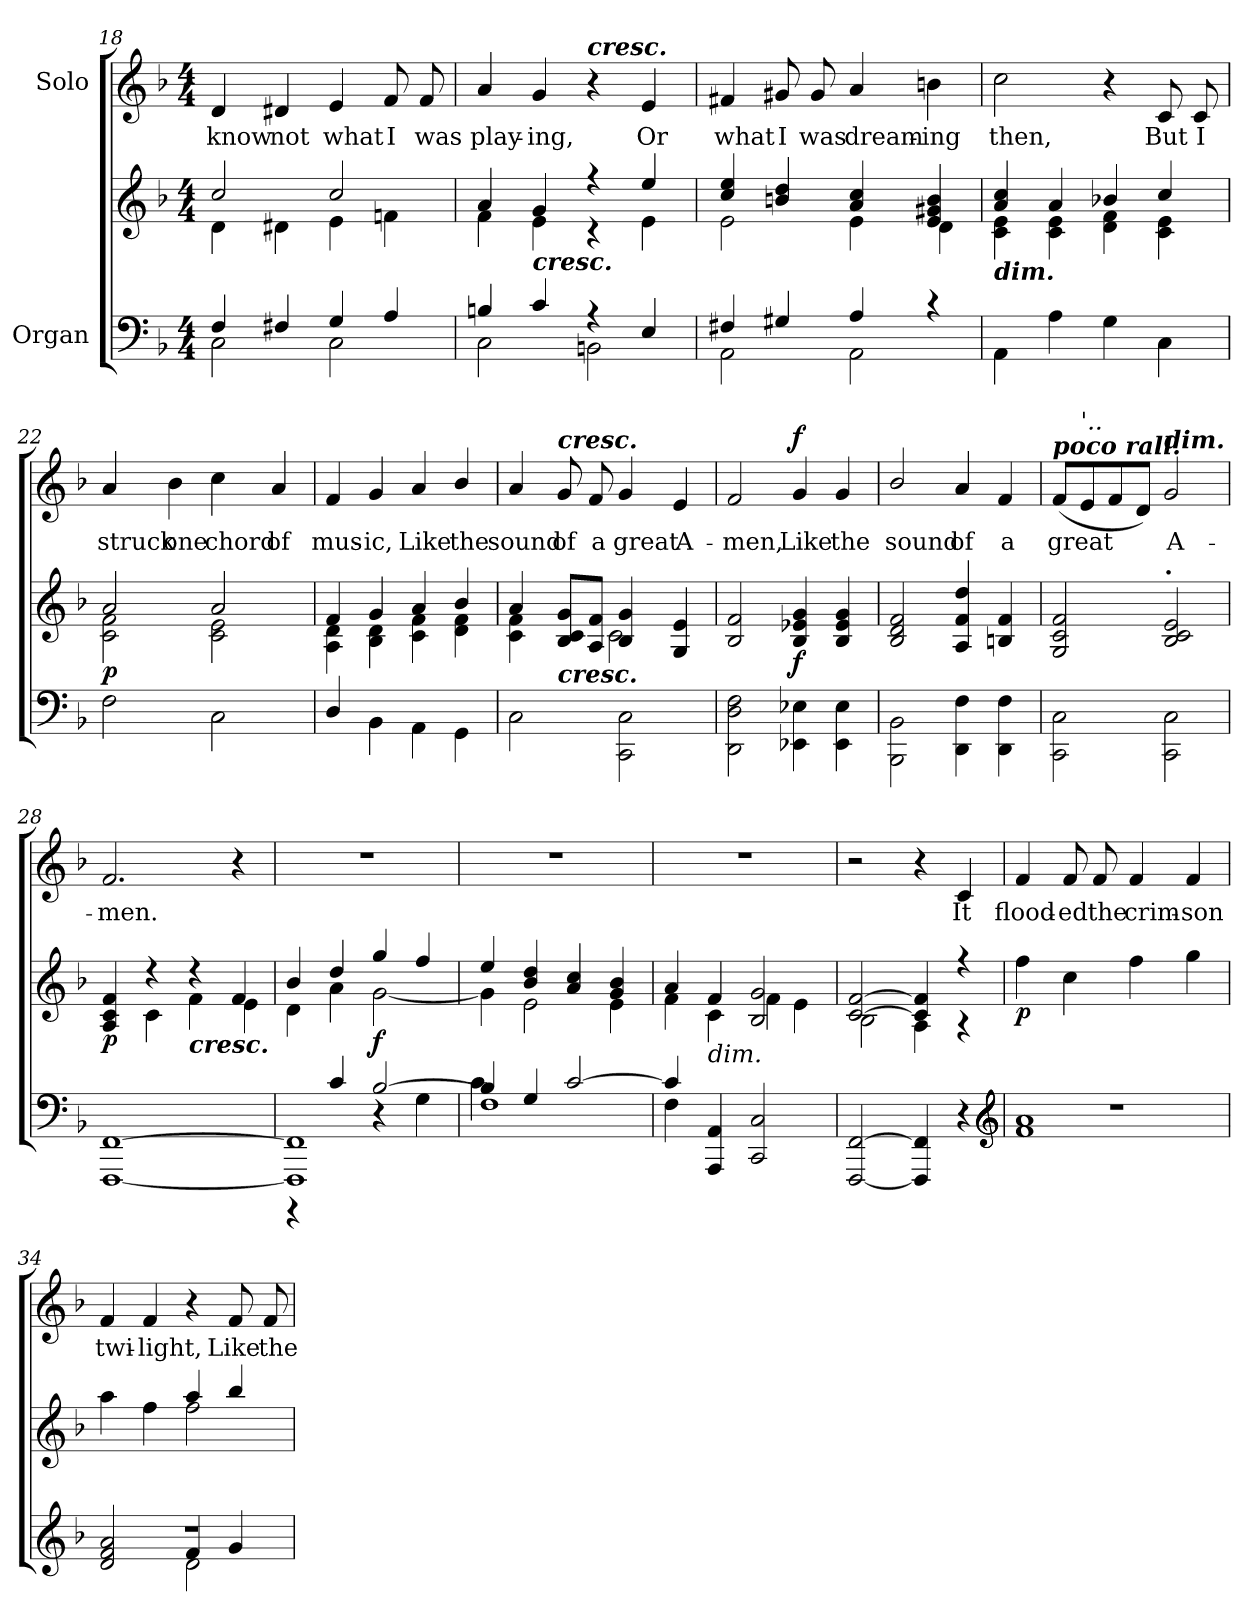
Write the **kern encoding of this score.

**kern	**kern	**dynam	**kern	**text	**dynam
*part2	*part2	*part2	*part1	*part1	*part1
*staff3	*staff2	*staff2/3	*staff1	*staff1	*staff1
*I"Organ	*	*	*I"Solo	*	*
*clefF4	*clefG2	*	*clefG2	*	*
*k[b-]	*k[b-]	*	*k[b-]	*	*
*F:	*F:	*	*F:	*	*
*M4/4	*M4/4	*	*M4/4	*	*
=18	=18	=18	=18	=18	=18
*^	*^	*	*	*	*
!	!	!	!	!	!	!LO:LY:b	!
4F/	2C\	2cc/	4d\	.	4d	know	.
!	!	!	!	!	!	!LO:LY:b	!
4F#X/	.	.	4d#X\	.	4d#X	not	.
!	!	!	!	!	!	!LO:LY:b	!
4G/	2C\	2cc/	4e\	.	4e	what	.
!	!	!	!	!	!	!LO:LY:b	!
4A/	.	.	4fn\	.	8f	I	.
!	!	!	!	!	!	!LO:LY:b	!
.	.	.	.	.	8f	was	.
!!LO:LB:g=z
=19	=19	=19	=19	=19	=19	=19	=19
!	!	!	!	!	!	!LO:LY:b	!
4Bn/	2C\	4a/	4f\	.	4a	play-	.
!	!	!LO:TX:b:Bi:t=cresc.	!	!	!	!	!
!	!	!	!	!	!	!LO:LY:b	!
4c/	.	4g/	4e\	.	4g	-ing,	.
!	!	!	!	!	!LO:TX:a:Bi:t=cresc.	!	!
4r	2BBn\	4r	4r	.	4r	.	.
!	!	!	!	!	!	!LO:LY:b	!
4E/	.	4ee/	4e\	.	4e	Or	.
=20	=20	=20	=20	=20	=20	=20	=20
!	!	!	!	!	!	!LO:LY:b	!
4F#X/	2AA\	4cc/ 4ee/	2e\	.	4f#X	what	.
!	!	!	!	!	!	!LO:LY:b	!
4G#X/	.	4bn/ 4dd/	.	.	8g#X	I	.
!	!	!	!	!	!	!LO:LY:b	!
.	.	.	.	.	8g#	was	.
!	!	!	!	!	!	!LO:LY:b	!
4A/	2AA\	4a/ 4cc/	4e\	.	4a	dream-	.
!	!	!	!	!	!	!LO:LY:b	!
4r	.	4e/ 4g#X/ 4b/	4d\	.	4bn	-ing	.
=21	=21	=21	=21	=21	=21	=21	=21
!	!	!LO:TX:b:Bi:t=dim.	!	!	!	!	!
!	!	!	!	!	!	!LO:LY:b	!
1ryy	4AA\	4a/ 4cc/	4c\ 4e\	.	2cc	then,	.
.	4A\	4a/	4c\ 4e\	.	.	.	.
.	4G\	4b-X/	4d\ 4f\	.	4r	.	.
!	!	!	!	!	!	!LO:LY:b	!
.	4C\	4cc/	4c\ 4e\	.	8c	But	.
!	!	!	!	!	!	!LO:LY:b	!
.	.	.	.	.	8c	I	.
=22	=22	=22	=22	=22	=22	=22	=22
!	!	!	!	!LO:DY:b	!	!LO:LY:b	!
1ryy	2F\	2a/	2c\ 2f\	p	4a	struck	.
!	!	!	!	!	!	!LO:LY:b	!
.	.	.	.	.	4b-	one	.
!	!	!	!	!	!	!LO:LY:b	!
.	2C\	2a/	2c\ 2e\	.	4cc	chord	.
!	!	!	!	!	!	!LO:LY:b	!
.	.	.	.	.	4a	of	.
=23	=23	=23	=23	=23	=23	=23	=23
!	!	!	!	!	!	!LO:LY:b	!
1ryy	4D/	4f/	4A\ 4d\	.	4f	mus-	.
!	!	!	!	!	!	!LO:LY:b	!
.	4BB-\	4g/	4B-\ 4d\	.	4g	-ic,	.
!	!	!	!	!	!	!LO:LY:b	!
.	4AA\	4a/	4c\ 4f\	.	4a	Like	.
!	!	!	!	!	!	!LO:LY:b	!
.	4GG\	4b-/	4d\ 4f\	.	4b-/	the	.
!!LO:LB:g=z
=24	=24	=24	=24	=24	=24	=24	=24
*	*^	*	*	*	*	*	*
!	!	!	!	!	!	!	!LO:LY:b	!
1ryy	2C\	1ryy	4a/	4c\ 4f\	.	4a	sound	.
!	!	!	!	!	!	!LO:TX:a:Bi:t=cresc.	!	!
!	!	!	!LO:TX:b:Bi:t=cresc.	!	!	!	!	!
!	!	!	!	!	!	!	!LO:LY:b	!
.	.	.	8B-/ 8c/ 8g/L	4ryy	.	8g	of	.
!	!	!	!	!	!	!	!LO:LY:b	!
.	.	.	8A/ 8f/J	.	.	8f	a	.
!	!	!	!	!	!	!	!LO:LY:b	!
.	2CC\ 2C\	.	4B-/ 4g/	2c\	.	4g	great	.
!	!	!	!	!	!	!	!LO:LY:b	!
.	.	.	4G/ 4e/	.	.	4e	A-	.
=25	=25	=25	=25	=25	=25	=25	=25	=25
!	!	!	!	!	!	!	!LO:LY:b	!
1ryy	2DD\ 2D\ 2F\	1ryy	2B-/ 2f/	2ryy	.	2f	-men,	.
!	!	!	!	!	!LO:DY:b	!	!LO:LY:b	!LO:DY:b
.	4EE-X\ 4E-X\	.	4B-/ 4e-X/ 4g/	2ryy	f	4g	Like	f
!	!	!	!	!	!	!	!LO:LY:b	!
.	4EE-\ 4E-\	.	4B-/ 4e-/ 4g/	.	.	4g	the	.
=26	=26	=26	=26	=26	=26	=26	=26	=26
!	!	!	!	!	!	!	!LO:LY:b	!
1ryy	2BBB-\ 2BB-\	1ryy	2B-/ 2d/ 2f/	2ryy	.	2b-/	sound	.
!	!	!	!	!	!	!	!LO:LY:b	!
.	4DD\ 4F\	.	4A/ 4f/ 4dd/	2ryy	.	4a	of	.
!	!	!	!	!	!	!	!LO:LY:b	!
.	4DD\ 4F\	.	4Bn/ 4f/	.	.	4f	a	.
=27	=27	=27	=27	=27	=27	=27	=27	=27
!	!	!	!	!	!	!LO:TX:a:Bi:t=poco rall.	!	!
!	!	!	!	!	!	!	!LO:LY:b	!
1ryy	2CC\ 2C\	1ryy	2G/ 2c/ 2f/	2ryy	.	(<8fL	great	.
!	!	!	!	!	!	!LO:TX:a:i:t='..	!	!
.	.	.	.	.	.	8e	.	.
.	.	.	.	.	.	8f	.	.
.	.	.	.	.	.	8dJ)	.	.
!	!	!	!	!	!	!LO:TX:a:Bi:t=dim.	!	!
!	!	!	!LO:TX:a:B:t=.	!	!	!	!	!
!	!	!	!	!	!	!	!LO:LY:b	!
.	2CC\ 2C\	.	2B-/ 2c/ 2e/	2ryy	.	2g	A-	.
=28	=28	=28	=28	=28	=28	=28	=28	=28
!	!	!	!	!	!LO:DY:b	!	!LO:LY:b	!
2ryy	[1FFF\ [1FF\	2ryy	4A/ 4c/ 4f/	4ryy	p	2.f	-men.	.
.	.	.	4r	4c\	.	.	.	.
!	!	!	!LO:TX:b:Bi:t=cresc.	!	!	!	!	!
2ryy	.	2ryy	4r	4f\	.	.	.	.
.	.	.	4f/	4e\	.	4r	.	.
=29	=29	=29	=29	=29	=29	=29	=29	=29
2ryy	1FFF\] 1FF\]	4r	4b-/	4d\	.	1r	.	.
.	.	4c/	4dd/	4a\	.	.	.	.
!	!	!	!	!	!LO:DY:b	!	!	!
[2B-/	.	4r	4gg/	[2g\	f	.	.	.
.	.	4G\	4ff/	.	.	.	.	.
!!LO:LB:g=z
=30	=30	=30	=30	=30	=30	=30	=30	=30
4B-/]	4c	1F\	4ee/	4g\]	.	1r	.	.
4G/	4ryy	.	4b-/ 4dd/	2e\	.	.	.	.
[2c/	2ryy	.	4a/ 4cc/	.	.	.	.	.
.	.	.	4g/ 4b-/	4e\	.	.	.	.
=31	=31	=31	=31	=31	=31	=31	=31	=31
4c/]	4F	2ryy	4a/	4f\	.	1r	.	.
!	!	!	!LO:TX:b:i:t=dim.	!	!	!	!	!
4AAA/ 4AA/	4ryy	.	4f/	4c	.	.	.	.
2CC/ 2C/	2ryy	2ryy	2B-/ 2g/	4f\	.	.	.	.
.	.	.	.	4e\	.	.	.	.
=32	=32	=32	=32	=32	=32	=32	=32	=32
[2FFF/ [2FF/	2ryy	2ryy	[2c/ [2f/	2B-\	.	2r	.	.
4FFF/] 4FF/]	2ryy	2ryy	4c/] 4f/]	4A\	.	4r	.	.
!	!	!	!	!	!	!	!LO:LY:b	!
4r	.	.	4r	4r	.	4c	It	.
*clefG2	*	*	*	*	*	*	*	*
=33	=33	=33	=33	=33	=33	=33	=33	=33
!	!	!	!	!	!LO:DY:b	!	!LO:LY:b	!
1a/	1r	1f\	4ff\	2ryy	p	4f	flood-	.
!	!	!	!	!	!	!	!LO:LY:b	!
.	.	.	4cc\	.	.	8f	-ed	.
!	!	!	!	!	!	!	!LO:LY:b	!
.	.	.	.	.	.	8f	the	.
!	!	!	!	!	!	!	!LO:LY:b	!
.	.	.	4ff\	2ryy	.	4f	crim-	.
!	!	!	!	!	!	!	!LO:LY:b	!
.	.	.	4gg\	.	.	4f	-son	.
=34	=34	=34	=34	=34	=34	=34	=34	=34
!	!	!	!	!	!	!	!LO:LY:b	!
2d/ 2f/ 2a/	1r	2ryy	4aa\	2ryy	.	4f	twi-	.
!	!	!	!	!	!	!	!LO:LY:b	!
.	.	.	4ff\	.	.	4f	-light,	.
4f/	.	2d\	4aa/	2ff\	.	4r	.	.
!	!	!	!	!	!	!	!LO:LY:b	!
4g/	.	.	4bb-/	.	.	8f	Like	.
!	!	!	!	!	!	!	!LO:LY:b	!
.	.	.	.	.	.	8f	the	.
*v	*v	*v	*	*	*	*	*	*
*	*v	*v	*	*	*	*
=	=	=	=	=	=
*-	*-	*-	*-	*-	*-
